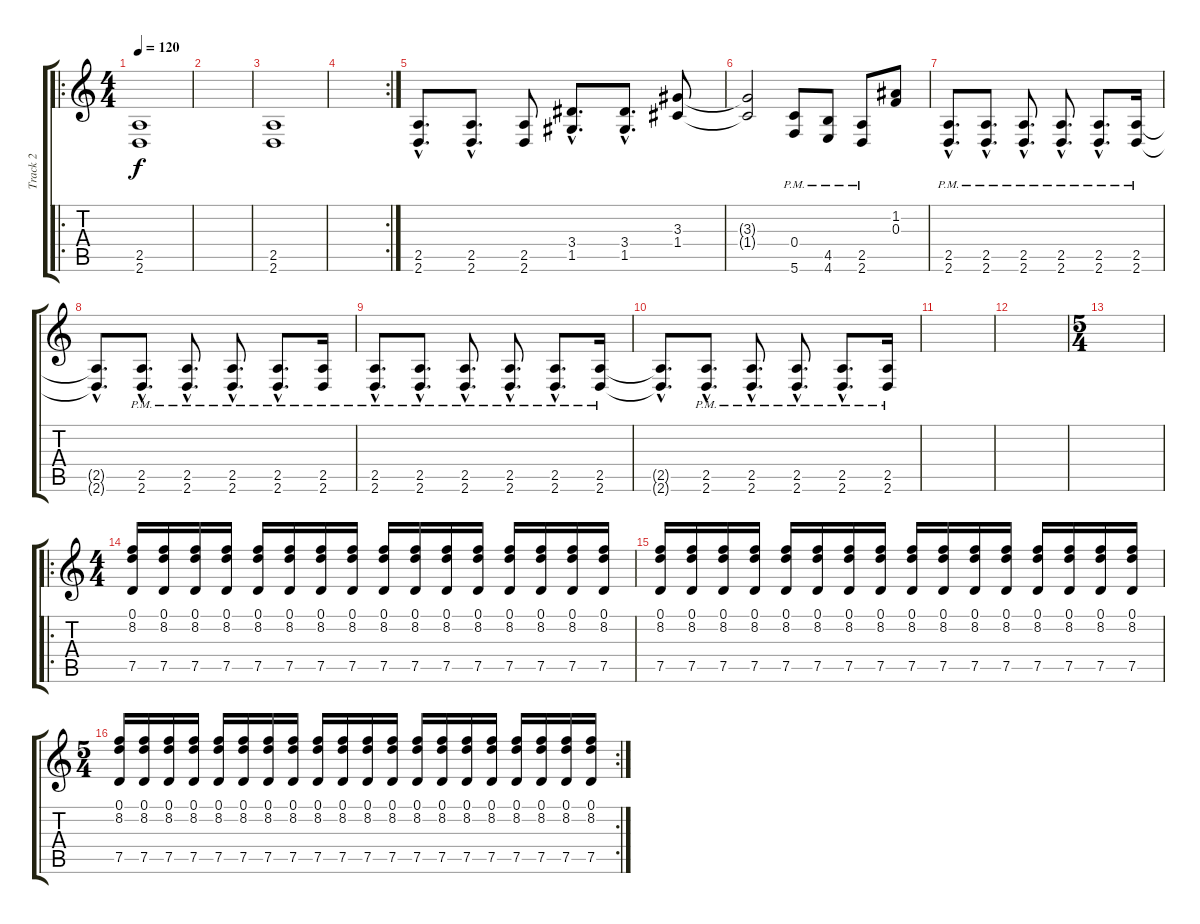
\track ("Track 2" "Track 2") {instrument distortionguitar}
\staff {score tabs}
\tuning (D4 A3 F3 C3 G2 C2) {hide}
\ro
\ts (4 4)
\tempo 120
\clef g2
\ks c
(2.5 2.6).1{dy f volume 0 instrument distortionguitar} |
|
(2.5 2.6).1{volume 0} |
\rc 2
|
(2.5{hac} 2.6{hac}).8{d volume 13} (2.5{hac} 2.6{hac}).8{d} (2.5 2.6).8 (3.4{hac} 1.5{hac}).8{d} (3.4{hac} 1.5{hac}).8{d} (3.3 1.4).8 |
(3.3{t} 1.4{t}).2 (0.4{pm} 5.6{pm}).8 (4.5{pm} 4.6{pm}).8 (2.5{pm} 2.6{pm}).8 (1.2 0.3).8 |
(2.5{hac pm} 2.6{hac pm}).8{d} (2.5{hac pm} 2.6{hac pm}).8{d} (2.5{hac pm} 2.6{hac pm}).8{d} (2.5{hac pm} 2.6{hac pm}).8{d} (2.5{hac pm} 2.6{hac pm}).8{d} (2.5{pm} 2.6{pm}).16 |
(2.5{hac t} 2.6{hac t}).8{d} (2.5{hac pm} 2.6{hac pm}).8{d} (2.5{hac pm} 2.6{hac pm}).8{d} (2.5{hac pm} 2.6{hac pm}).8{d} (2.5{hac pm} 2.6{hac pm}).8{d} (2.5{pm} 2.6{pm}).16 |
(2.5{hac pm} 2.6{hac pm}).8{d} (2.5{hac pm} 2.6{hac pm}).8{d} (2.5{hac pm} 2.6{hac pm}).8{d} (2.5{hac pm} 2.6{hac pm}).8{d} (2.5{hac pm} 2.6{hac pm}).8{d} (2.5{pm} 2.6{pm}).16 |
(2.5{hac t} 2.6{hac t}).8{d} (2.5{hac pm} 2.6{hac pm}).8{d} (2.5{hac pm} 2.6{hac pm}).8{d} (2.5{hac pm} 2.6{hac pm}).8{d} (2.5{hac pm} 2.6{hac pm}).8{d} (2.5{pm} 2.6{pm}).16 |
|
|
\ts (5 4)
|
\ro
\ts (4 4)
(0.1 8.2 7.5).16{volume 9} (0.1 8.2 7.5).16 (0.1 8.2 7.5).16 (0.1 8.2 7.5).16 (0.1 8.2 7.5).16 (0.1 8.2 7.5).16 (0.1 8.2 7.5).16 (0.1 8.2 7.5).16 (0.1 8.2 7.5).16 (0.1 8.2 7.5).16 (0.1 8.2 7.5).16 (0.1 8.2 7.5).16 (0.1 8.2 7.5).16 (0.1 8.2 7.5).16 (0.1 8.2 7.5).16 (0.1 8.2 7.5).16 |
(0.1 8.2 7.5).16 (0.1 8.2 7.5).16 (0.1 8.2 7.5).16 (0.1 8.2 7.5).16 (0.1 8.2 7.5).16 (0.1 8.2 7.5).16 (0.1 8.2 7.5).16 (0.1 8.2 7.5).16 (0.1 8.2 7.5).16 (0.1 8.2 7.5).16 (0.1 8.2 7.5).16 (0.1 8.2 7.5).16 (0.1 8.2 7.5).16 (0.1 8.2 7.5).16 (0.1 8.2 7.5).16 (0.1 8.2 7.5).16 |
\rc 2
\ts (5 4)
(0.1 8.2 7.5).16 (0.1 8.2 7.5).16 (0.1 8.2 7.5).16 (0.1 8.2 7.5).16 (0.1 8.2 7.5).16 (0.1 8.2 7.5).16 (0.1 8.2 7.5).16 (0.1 8.2 7.5).16 (0.1 8.2 7.5).16 (0.1 8.2 7.5).16 (0.1 8.2 7.5).16 (0.1 8.2 7.5).16 (0.1 8.2 7.5).16 (0.1 8.2 7.5).16 (0.1 8.2 7.5).16 (0.1 8.2 7.5).16 (0.1 8.2 7.5).16 (0.1 8.2 7.5).16 (0.1 8.2 7.5).16 (0.1 8.2 7.5).16
